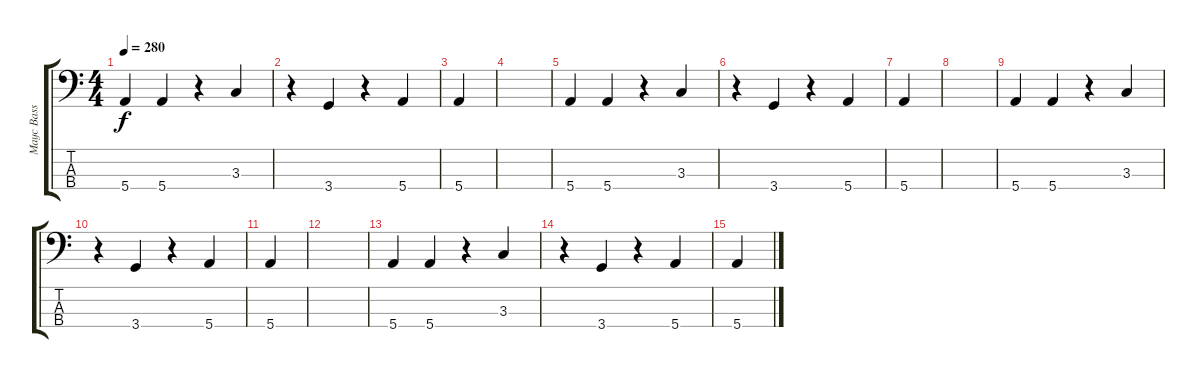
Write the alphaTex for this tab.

\track ("Маус Bass" "Маус Bass") {instrument electricbassfinger}
\staff {score tabs}
\tuning (G2 D2 A1 E1) {hide}
\ts (4 4)
\tempo 280
\clef f4
\ks c
5.4.4{dy f} 5.4.4 r.4 3.3.4 |
r.4 3.4.4 r.4 5.4.4 |
5.4.4 |
|
5.4.4 5.4.4 r.4 3.3.4 |
r.4 3.4.4 r.4 5.4.4 |
5.4.4 |
|
5.4.4 5.4.4 r.4 3.3.4 |
r.4 3.4.4 r.4 5.4.4 |
5.4.4 |
|
5.4.4 5.4.4 r.4 3.3.4 |
r.4 3.4.4 r.4 5.4.4 |
5.4.4
